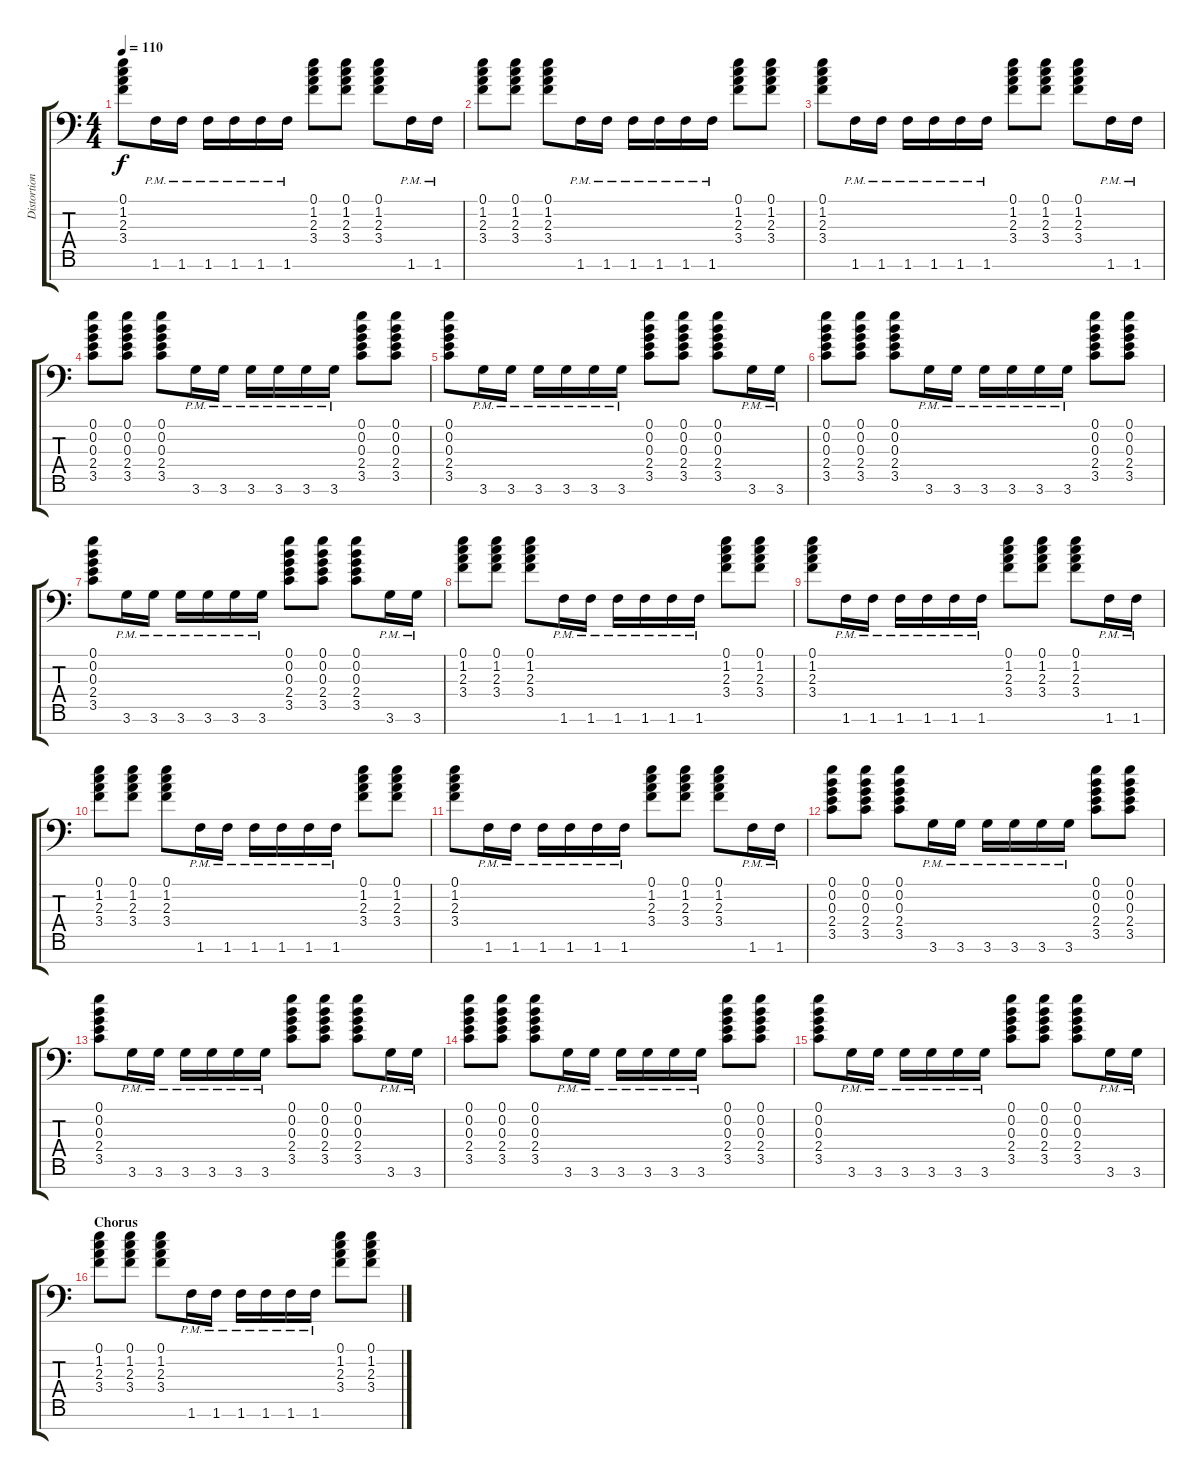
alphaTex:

\track ("Distortion Guitar 1" "Distortion") {instrument distortionguitar}
\staff {score tabs}
\tuning (E4 B3 G3 D3 A2 E2 A1) {hide}
\ts (4 4)
\tempo 110
\clef f4
\ks c
(0.1 1.2 2.3 3.4).8{dy f} 1.6{pm}.16 1.6{pm}.16 1.6{pm}.16 1.6{pm}.16 1.6{pm}.16 1.6{pm}.16 (0.1 1.2 2.3 3.4).8 (0.1 1.2 2.3 3.4).8 (0.1 1.2 2.3 3.4).8 1.6{pm}.16 1.6{pm}.16 |
(0.1 1.2 2.3 3.4).8 (0.1 1.2 2.3 3.4).8 (0.1 1.2 2.3 3.4).8 1.6{pm}.16 1.6{pm}.16 1.6{pm}.16 1.6{pm}.16 1.6{pm}.16 1.6{pm}.16 (0.1 1.2 2.3 3.4).8 (0.1 1.2 2.3 3.4).8 |
(0.1 1.2 2.3 3.4).8 1.6{pm}.16 1.6{pm}.16 1.6{pm}.16 1.6{pm}.16 1.6{pm}.16 1.6{pm}.16 (0.1 1.2 2.3 3.4).8 (0.1 1.2 2.3 3.4).8 (0.1 1.2 2.3 3.4).8 1.6{pm}.16 1.6{pm}.16 |
(0.1 0.2 0.3 2.4 3.5).8 (0.1 0.2 0.3 2.4 3.5).8 (0.1 0.2 0.3 2.4 3.5).8 3.6{pm}.16 3.6{pm}.16 3.6{pm}.16 3.6{pm}.16 3.6{pm}.16 3.6{pm}.16 (0.1 0.2 0.3 2.4 3.5).8 (0.1 0.2 0.3 2.4 3.5).8 |
(0.1 0.2 0.3 2.4 3.5).8 3.6{pm}.16 3.6{pm}.16 3.6{pm}.16 3.6{pm}.16 3.6{pm}.16 3.6{pm}.16 (0.1 0.2 0.3 2.4 3.5).8 (0.1 0.2 0.3 2.4 3.5).8 (0.1 0.2 0.3 2.4 3.5).8 3.6{pm}.16 3.6{pm}.16 |
(0.1 0.2 0.3 2.4 3.5).8 (0.1 0.2 0.3 2.4 3.5).8 (0.1 0.2 0.3 2.4 3.5).8 3.6{pm}.16 3.6{pm}.16 3.6{pm}.16 3.6{pm}.16 3.6{pm}.16 3.6{pm}.16 (0.1 0.2 0.3 2.4 3.5).8 (0.1 0.2 0.3 2.4 3.5).8 |
(0.1 0.2 0.3 2.4 3.5).8 3.6{pm}.16 3.6{pm}.16 3.6{pm}.16 3.6{pm}.16 3.6{pm}.16 3.6{pm}.16 (0.1 0.2 0.3 2.4 3.5).8 (0.1 0.2 0.3 2.4 3.5).8 (0.1 0.2 0.3 2.4 3.5).8 3.6{pm}.16 3.6{pm}.16 |
(0.1 1.2 2.3 3.4).8 (0.1 1.2 2.3 3.4).8 (0.1 1.2 2.3 3.4).8 1.6{pm}.16 1.6{pm}.16 1.6{pm}.16 1.6{pm}.16 1.6{pm}.16 1.6{pm}.16 (0.1 1.2 2.3 3.4).8 (0.1 1.2 2.3 3.4).8 |
(0.1 1.2 2.3 3.4).8 1.6{pm}.16 1.6{pm}.16 1.6{pm}.16 1.6{pm}.16 1.6{pm}.16 1.6{pm}.16 (0.1 1.2 2.3 3.4).8 (0.1 1.2 2.3 3.4).8 (0.1 1.2 2.3 3.4).8 1.6{pm}.16 1.6{pm}.16 |
(0.1 1.2 2.3 3.4).8 (0.1 1.2 2.3 3.4).8 (0.1 1.2 2.3 3.4).8 1.6{pm}.16 1.6{pm}.16 1.6{pm}.16 1.6{pm}.16 1.6{pm}.16 1.6{pm}.16 (0.1 1.2 2.3 3.4).8 (0.1 1.2 2.3 3.4).8 |
(0.1 1.2 2.3 3.4).8 1.6{pm}.16 1.6{pm}.16 1.6{pm}.16 1.6{pm}.16 1.6{pm}.16 1.6{pm}.16 (0.1 1.2 2.3 3.4).8 (0.1 1.2 2.3 3.4).8 (0.1 1.2 2.3 3.4).8 1.6{pm}.16 1.6{pm}.16 |
(0.1 0.2 0.3 2.4 3.5).8 (0.1 0.2 0.3 2.4 3.5).8 (0.1 0.2 0.3 2.4 3.5).8 3.6{pm}.16 3.6{pm}.16 3.6{pm}.16 3.6{pm}.16 3.6{pm}.16 3.6{pm}.16 (0.1 0.2 0.3 2.4 3.5).8 (0.1 0.2 0.3 2.4 3.5).8 |
(0.1 0.2 0.3 2.4 3.5).8 3.6{pm}.16 3.6{pm}.16 3.6{pm}.16 3.6{pm}.16 3.6{pm}.16 3.6{pm}.16 (0.1 0.2 0.3 2.4 3.5).8 (0.1 0.2 0.3 2.4 3.5).8 (0.1 0.2 0.3 2.4 3.5).8 3.6{pm}.16 3.6{pm}.16 |
(0.1 0.2 0.3 2.4 3.5).8 (0.1 0.2 0.3 2.4 3.5).8 (0.1 0.2 0.3 2.4 3.5).8 3.6{pm}.16 3.6{pm}.16 3.6{pm}.16 3.6{pm}.16 3.6{pm}.16 3.6{pm}.16 (0.1 0.2 0.3 2.4 3.5).8 (0.1 0.2 0.3 2.4 3.5).8 |
(0.1 0.2 0.3 2.4 3.5).8 3.6{pm}.16 3.6{pm}.16 3.6{pm}.16 3.6{pm}.16 3.6{pm}.16 3.6{pm}.16 (0.1 0.2 0.3 2.4 3.5).8 (0.1 0.2 0.3 2.4 3.5).8 (0.1 0.2 0.3 2.4 3.5).8 3.6{pm}.16 3.6{pm}.16 |
\section ("" "Chorus")
(0.1 1.2 2.3 3.4).8 (0.1 1.2 2.3 3.4).8 (0.1 1.2 2.3 3.4).8 1.6{pm}.16 1.6{pm}.16 1.6{pm}.16 1.6{pm}.16 1.6{pm}.16 1.6{pm}.16 (0.1 1.2 2.3 3.4).8 (0.1 1.2 2.3 3.4).8
